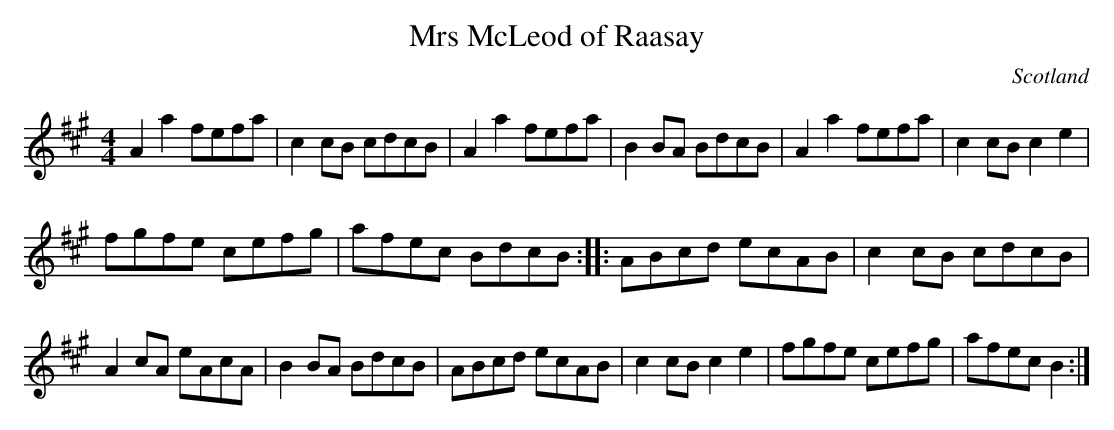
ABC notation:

X:1
T:Mrs McLeod of Raasay
M:4/4
O:Scotland
K:A
A2a2 fefa|c2cB cdcB|A2a2 fefa|B2BA BdcB|\
A2a2 fefa|c2cB c2e2|
fgfe cefg|afec BdcB::\
ABcd ecAB|c2cB cdcB|
A2cA eAcA|B2BA BdcB|\
ABcd ecAB|c2cB c2e2|fgfe cefg|afec B2:|
